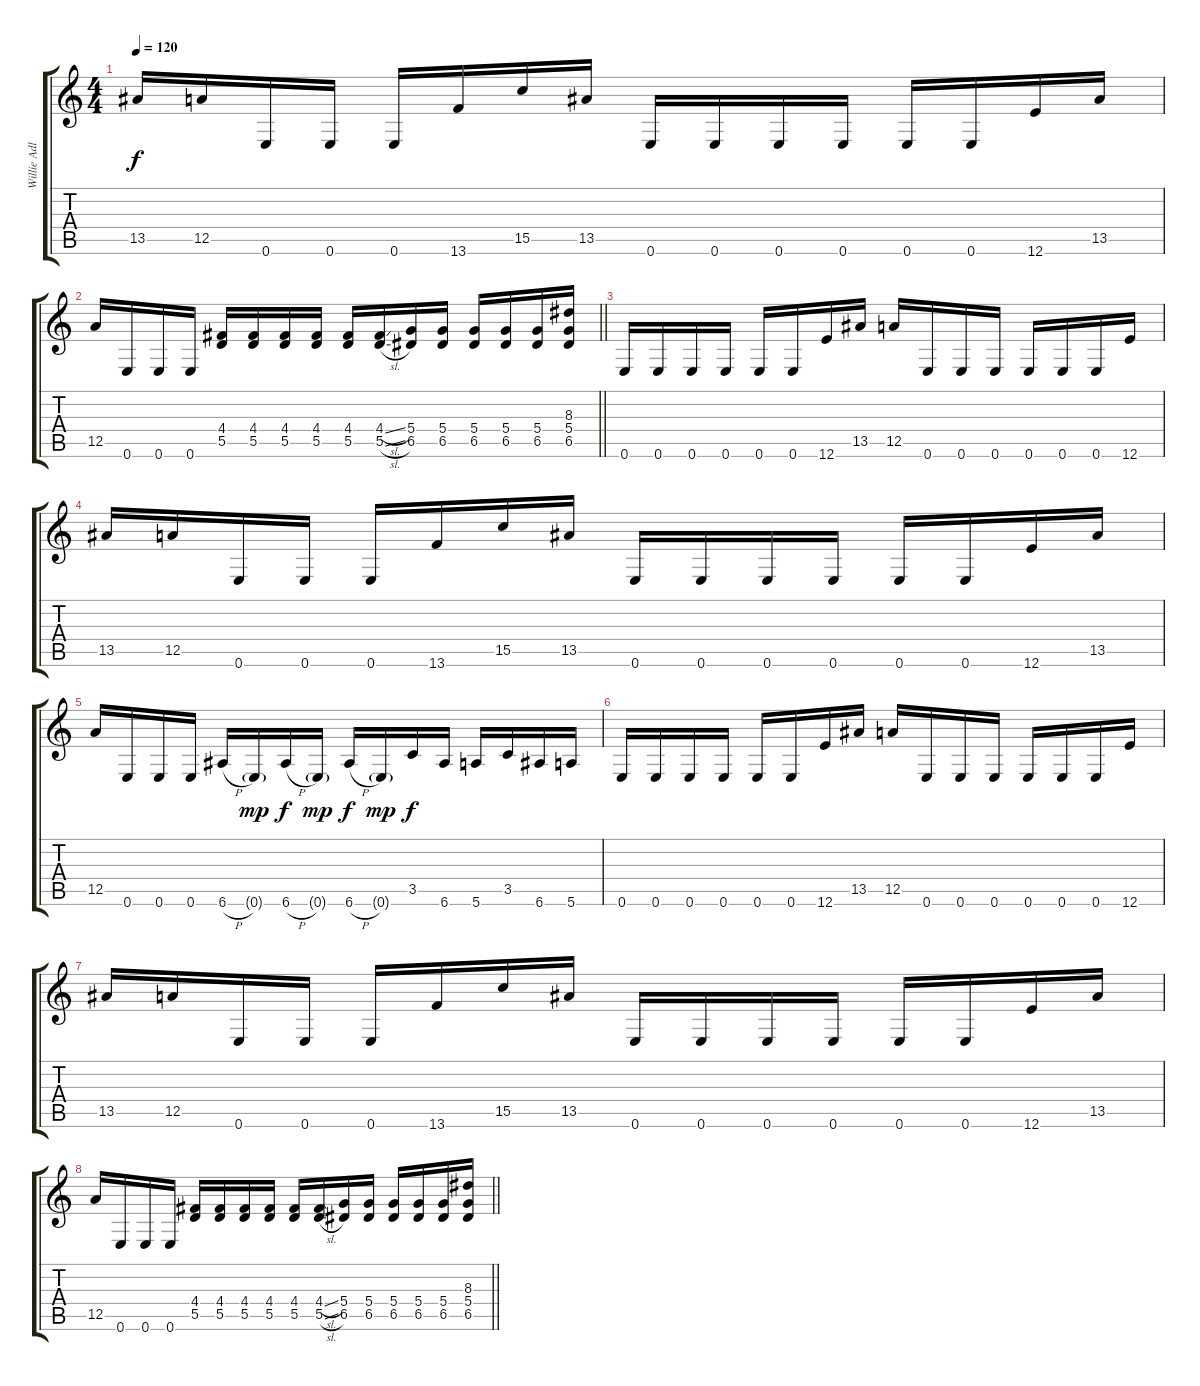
\track ("Willie Adler" "Willie Adl") {instrument distortionguitar}
\staff {score tabs}
\tuning (E4 B3 G3 D3 A2 E2) {hide}
\ts (4 4)
\tempo 120
\clef g2
\ks c
13.5.16{dy f} 12.5.16 0.6.16 0.6.16 0.6.16 13.6.16 15.5.16 13.5.16 0.6.16 0.6.16 0.6.16 0.6.16 0.6.16 0.6.16 12.6.16 13.5.16 |
\barLineRight lightlight
12.5.16 0.6.16 0.6.16 0.6.16 (4.4 5.5).16 (4.4 5.5).16 (4.4 5.5).16 (4.4 5.5).16 (4.4 5.5).16 (4.4{sl} 5.5{sl}).16 (5.4 6.5).16 (5.4 6.5).16 (5.4 6.5).16 (5.4 6.5).16 (5.4 6.5).16 (8.3 5.4 6.5).16 |
0.6.16 0.6.16 0.6.16 0.6.16 0.6.16 0.6.16 12.6.16 13.5.16 12.5.16 0.6.16 0.6.16 0.6.16 0.6.16 0.6.16 0.6.16 12.6.16 |
13.5.16 12.5.16 0.6.16 0.6.16 0.6.16 13.6.16 15.5.16 13.5.16 0.6.16 0.6.16 0.6.16 0.6.16 0.6.16 0.6.16 12.6.16 13.5.16 |
12.5.16 0.6.16 0.6.16 0.6.16 6.6{h}.16 0.6{g}.16{dy mp} 6.6{h}.16{dy f} 0.6{g}.16{dy mp} 6.6{h}.16{dy f} 0.6{g}.16{dy mp} 3.5.16{dy f} 6.6.16 5.6.16 3.5.16 6.6.16 5.6.16 |
0.6.16 0.6.16 0.6.16 0.6.16 0.6.16 0.6.16 12.6.16 13.5.16 12.5.16 0.6.16 0.6.16 0.6.16 0.6.16 0.6.16 0.6.16 12.6.16 |
13.5.16 12.5.16 0.6.16 0.6.16 0.6.16 13.6.16 15.5.16 13.5.16 0.6.16 0.6.16 0.6.16 0.6.16 0.6.16 0.6.16 12.6.16 13.5.16 |
\barLineRight lightlight
12.5.16 0.6.16 0.6.16 0.6.16 (4.4 5.5).16 (4.4 5.5).16 (4.4 5.5).16 (4.4 5.5).16 (4.4 5.5).16 (4.4{sl} 5.5{sl}).16 (5.4 6.5).16 (5.4 6.5).16 (5.4 6.5).16 (5.4 6.5).16 (5.4 6.5).16 (8.3 5.4 6.5).16
